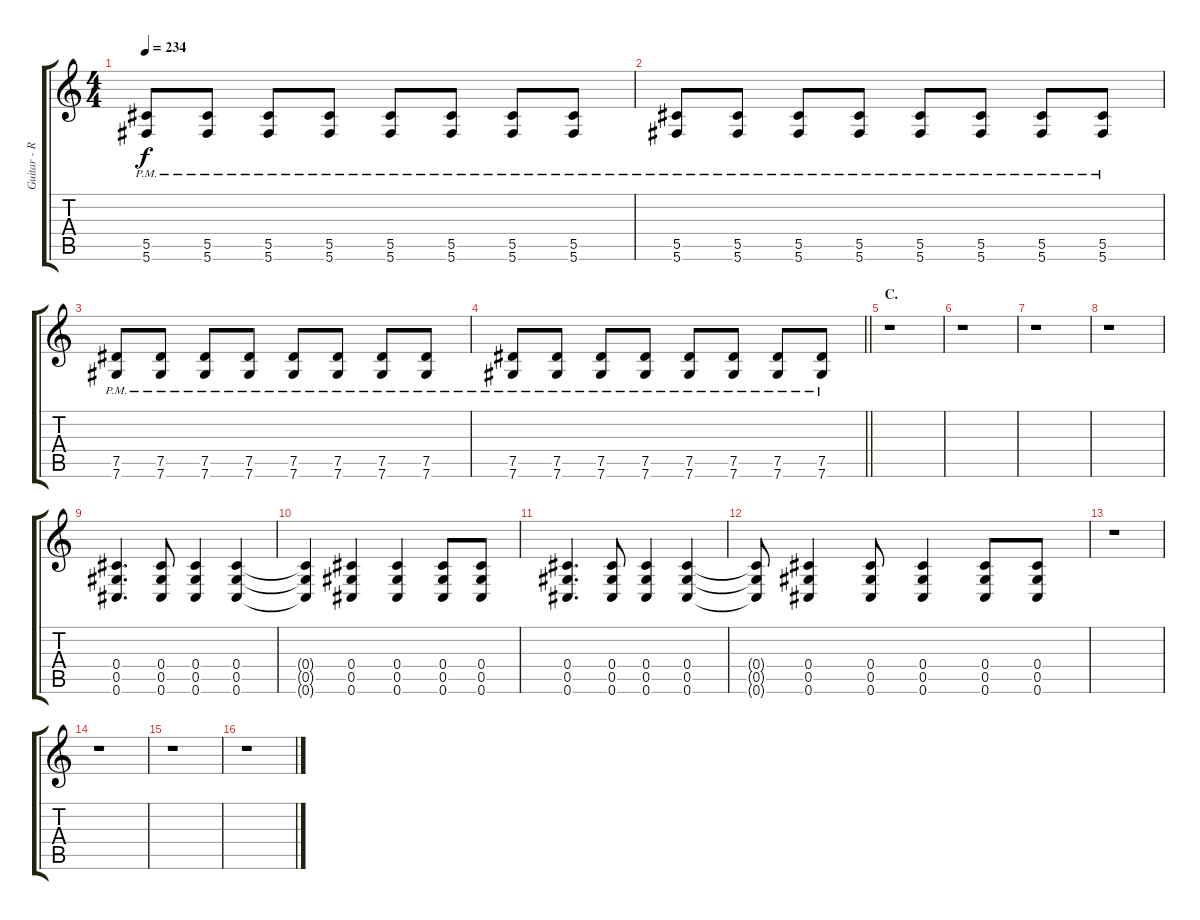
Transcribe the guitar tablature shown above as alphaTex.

\track ("Guitar - Right" "Guitar - R") {instrument distortionguitar}
\staff {score tabs}
\tuning (Eb4 Bb3 Gb3 Db3 Ab2 Db2) {hide}
\ts (4 4)
\tempo 234
\clef g2
\ks c
(5.5{pm} 5.6{pm}).8{dy f} (5.5{pm} 5.6{pm}).8 (5.5{pm} 5.6{pm}).8 (5.5{pm} 5.6{pm}).8 (5.5{pm} 5.6{pm}).8 (5.5{pm} 5.6{pm}).8 (5.5{pm} 5.6{pm}).8 (5.5{pm} 5.6{pm}).8 |
(5.5{pm} 5.6{pm}).8 (5.5{pm} 5.6{pm}).8 (5.5{pm} 5.6{pm}).8 (5.5{pm} 5.6{pm}).8 (5.5{pm} 5.6{pm}).8 (5.5{pm} 5.6{pm}).8 (5.5{pm} 5.6{pm}).8 (5.5{pm} 5.6{pm}).8 |
(7.5{pm} 7.6{pm}).8 (7.5{pm} 7.6{pm}).8 (7.5{pm} 7.6{pm}).8 (7.5{pm} 7.6{pm}).8 (7.5{pm} 7.6{pm}).8 (7.5{pm} 7.6{pm}).8 (7.5{pm} 7.6{pm}).8 (7.5{pm} 7.6{pm}).8 |
\barLineRight lightlight
(7.5{pm} 7.6{pm}).8 (7.5{pm} 7.6{pm}).8 (7.5{pm} 7.6{pm}).8 (7.5{pm} 7.6{pm}).8 (7.5{pm} 7.6{pm}).8 (7.5{pm} 7.6{pm}).8 (7.5{pm} 7.6{pm}).8 (7.5{pm} 7.6{pm}).8 |
\section ("" "C.")
r.1 |
r.1 |
r.1 |
r.1 |
(0.4 0.5 0.6).4{d} (0.4 0.5 0.6).8 (0.4 0.5 0.6).4 (0.4 0.5 0.6).4 |
(0.4{t} 0.5{t} 0.6{t}).4 (0.4 0.5 0.6).4 (0.4 0.5 0.6).4 (0.4 0.5 0.6).8 (0.4 0.5 0.6).8 |
(0.4 0.5 0.6).4{d} (0.4 0.5 0.6).8 (0.4 0.5 0.6).4 (0.4 0.5 0.6).4 |
(0.4{t} 0.5{t} 0.6{t}).8 (0.4 0.5 0.6).4 (0.4 0.5 0.6).8 (0.4 0.5 0.6).4 (0.4 0.5 0.6).8 (0.4 0.5 0.6).8 |
r.1 |
r.1 |
r.1 |
r.1
